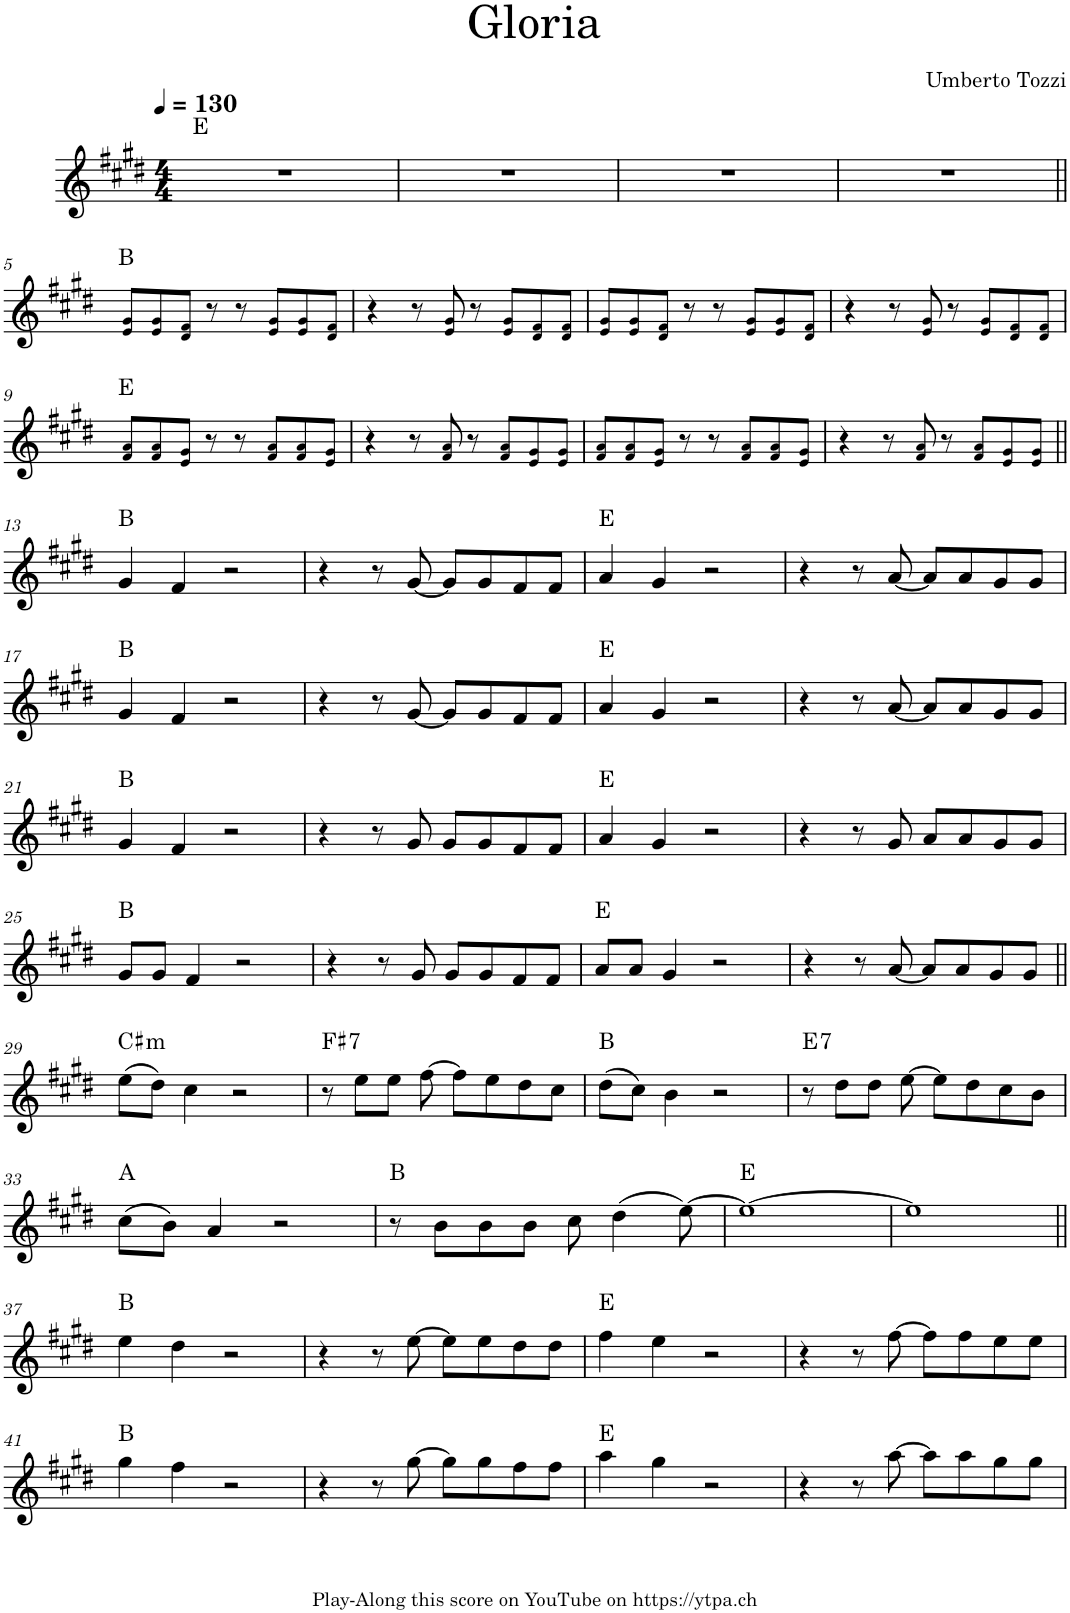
**kern	**harte
*part1	*part1
*staff1	*
*I"Piano	*
*I'Pno.	*
*clefG2	*
*k[f#c#g#d#]	*
*M4/4	*
*MM130	*
=1	=1
1r	E:maj
=2	=2
1r	.
=3	=3
1r	.
=4	=4
1r	.
!!LO:LB:g=z
=5||	=5||
8e!/ 8g#!/L	B:maj
8e!/ 8g#!/	.
8d#!/ 8f#!/J	.
8r	.
8r	.
8e!/ 8g#!/L	.
8e!/ 8g#!/	.
8d#!/ 8f#!/J	.
=6	=6
4r	.
8r	.
8e!/ 8g#!/	.
8r	.
8e!/ 8g#!/L	.
8d#!/ 8f#!/	.
8d#!/ 8f#!/J	.
=7	=7
8e!/ 8g#!/L	.
8e!/ 8g#!/	.
8d#!/ 8f#!/J	.
8r	.
8r	.
8e!/ 8g#!/L	.
8e!/ 8g#!/	.
8d#!/ 8f#!/J	.
=8	=8
4r	.
8r	.
8e!/ 8g#!/	.
8r	.
8e!/ 8g#!/L	.
8d#!/ 8f#!/	.
8d#!/ 8f#!/J	.
!!LO:LB:g=z
=9	=9
8f#!/ 8a!/L	E:maj
8f#!/ 8a!/	.
8e!/ 8g#!/J	.
8r	.
8r	.
8f#!/ 8a!/L	.
8f#!/ 8a!/	.
8e!/ 8g#!/J	.
=10	=10
4r	.
8r	.
8f#!/ 8a!/	.
8r	.
8f#!/ 8a!/L	.
8e!/ 8g#!/	.
8e!/ 8g#!/J	.
=11	=11
8f#!/ 8a!/L	.
8f#!/ 8a!/	.
8e!/ 8g#!/J	.
8r	.
8r	.
8f#!/ 8a!/L	.
8f#!/ 8a!/	.
8e!/ 8g#!/J	.
=12	=12
4r	.
8r	.
8f#!/ 8a!/	.
8r	.
8f#!/ 8a!/L	.
8e!/ 8g#!/	.
8e!/ 8g#!/J	.
!!LO:LB:g=z
=13||	=13||
4g#/	B:maj
4f#/	.
2r	.
=14	=14
4r	.
8r	.
[8g#/	.
8g#/L]	.
8g#/	.
8f#/	.
8f#/J	.
=15	=15
4a/	E:maj
4g#/	.
2r	.
=16	=16
4r	.
8r	.
[8a/	.
8a/L]	.
8a/	.
8g#/	.
8g#/J	.
!!LO:LB:g=z
=17	=17
4g#/	B:maj
4f#/	.
2r	.
=18	=18
4r	.
8r	.
[8g#/	.
8g#/L]	.
8g#/	.
8f#/	.
8f#/J	.
=19	=19
4a/	E:maj
4g#/	.
2r	.
=20	=20
4r	.
8r	.
[8a/	.
8a/L]	.
8a/	.
8g#/	.
8g#/J	.
!!LO:LB:g=z
=21	=21
4g#/	B:maj
4f#/	.
2r	.
=22	=22
4r	.
8r	.
8g#/	.
8g#/L	.
8g#/	.
8f#/	.
8f#/J	.
=23	=23
4a/	E:maj
4g#/	.
2r	.
=24	=24
4r	.
8r	.
8g#/	.
8a/L	.
8a/	.
8g#/	.
8g#/J	.
!!LO:LB:g=z
=25	=25
8g#/L	B:maj
8g#/J	.
4f#/	.
2r	.
=26	=26
4r	.
8r	.
8g#/	.
8g#/L	.
8g#/	.
8f#/	.
8f#/J	.
=27	=27
8a/L	E:maj
8a/J	.
4g#/	.
2r	.
=28	=28
4r	.
8r	.
[8a/	.
8a/L]	.
8a/	.
8g#/	.
8g#/J	.
!!LO:LB:g=z
=29||	=29||
!	!LO:H:kt=m
(8ee\L	C#:min
8dd#\J)	.
4cc#\	.
2r	.
=30	=30
!	!LO:H:kt=7
8r	F#:7
8ee\L	.
8ee\J	.
[8ff#\	.
8ff#\L]	.
8ee\	.
8dd#\	.
8cc#\J	.
=31	=31
(8dd#\L	B:maj
8cc#\J)	.
4b\	.
2r	.
=32	=32
!	!LO:H:kt=7
8r	E:7
8dd#\L	.
8dd#\J	.
[8ee\	.
8ee\L]	.
8dd#\	.
8cc#\	.
8b\J	.
!!LO:LB:g=z
=33	=33
(8cc#\L	A:maj
8b\J)	.
4a/	.
2r	.
=34	=34
8r	B:maj
8b\L	.
8b\	.
8b\J	.
8cc#\	.
(4dd#\	.
[8ee\)	.
=35	=35
1ee_	E:maj
=36	=36
1ee]	.
!!LO:LB:g=z
=37||	=37||
4ee\	B:maj
4dd#\	.
2r	.
=38	=38
4r	.
8r	.
[8ee\	.
8ee\L]	.
8ee\	.
8dd#\	.
8dd#\J	.
=39	=39
4ff#\	E:maj
4ee\	.
2r	.
=40	=40
4r	.
8r	.
[8ff#\	.
8ff#\L]	.
8ff#\	.
8ee\	.
8ee\J	.
!!LO:LB:g=z
=41	=41
4gg#\	B:maj
4ff#\	.
2r	.
=42	=42
4r	.
8r	.
[8gg#\	.
8gg#\L]	.
8gg#\	.
8ff#\	.
8ff#\J	.
=43	=43
4aa\	E:maj
4gg#\	.
2r	.
=44	=44
4r	.
8r	.
[8aa\	.
8aa\L]	.
8aa\	.
8gg#\	.
8gg#\J	.
=	=
*-	*-
